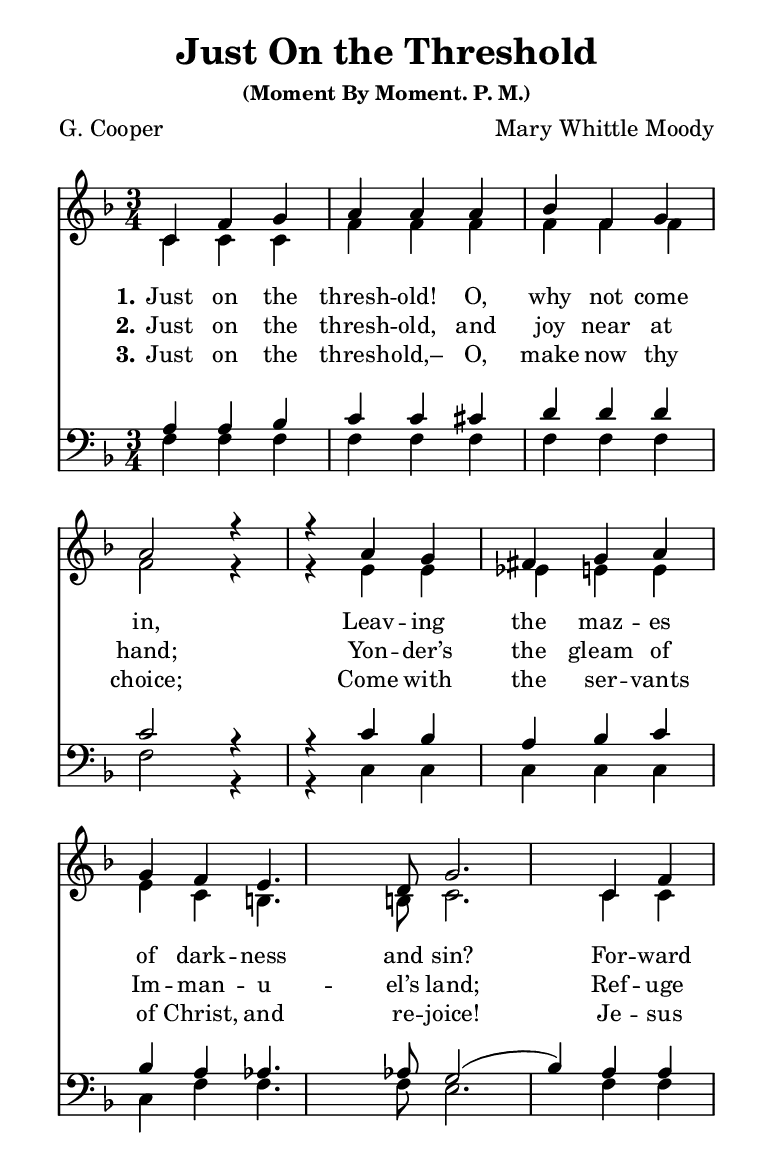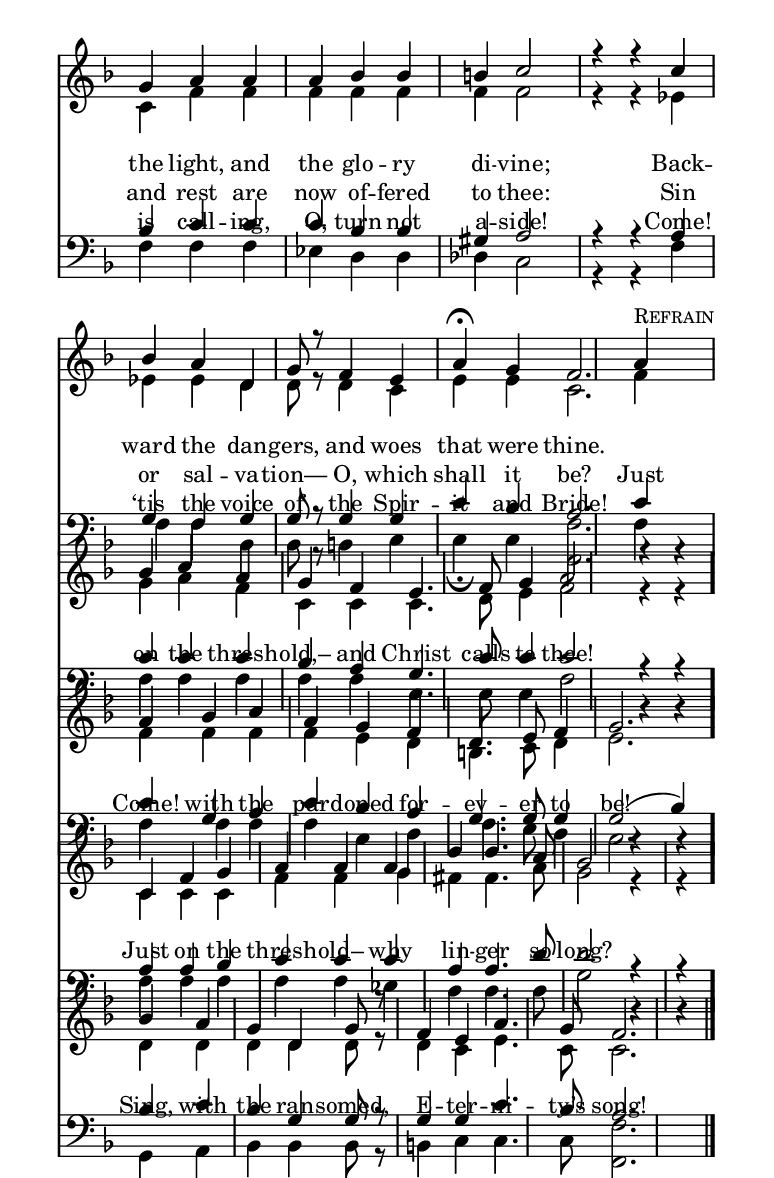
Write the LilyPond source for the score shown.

\include "common/global.ily"
\paper {
  \include "common/paper.ily"
  %ragged-bottom = ##t
  ragged-last-bottom = ##t
  %systems-per-page = 5
  page-count = 2
}

\header{
  title = "Just On the Threshold"
  subsubtitle = "(Moment By Moment. P. M.)"
  %meter = "P.M."
  poet = "G. Cooper"
  composer = "Mary Whittle Moody"
  %copyright = ""
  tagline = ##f
}

% for fermata in MIDI
ta = { \tempo 4=120 }
tb = { \tempo 4=60 }

patternAA = { c4 c4 c4 | c4 c4 c4 | c4 c4 c4 | c2 r4 }
patternBA = { c4 c4 c4 | c4 c4 c4 | c4 c4. c8 | c2. }
patternBB = { c4 c4 c4 | c4 c4 c4 | c4 c4. c8 | c2( c4) }
patternCA = { c4 c4 c4 | c4 c8 r8 c4 | c4 \tb c4 \ta c4 | c2. }
patternDA = { c4 c4 c4 | c4 c4 c4 | c4. c8 c4 | c2 r4 }
patternEA = { c4 c4 c4 | c4 c4 c4 | c4. c8 c4 | c2. }
patternEB = { c4 c4 c4 | c4 c4 c4 | c4. c8 c4 | c2( c4) }
patternFA = { c4 c4 c4 | c4 c4 c4 | c4 c4. c8 | c2 r4 }
patternGA = { c4 c4 c4 | c4 c8 r8 c4 | c4 c4. c8 | c2. }

global = {
  \include "common/overrides.ily"
  \override Staff.TimeSignature #'style = #'()
  \time 3/4
  \override Score.MetronomeMark #'transparent = ##t % hide all fermata changes too
  \ta
  \key f \major
  \autoBeamOff
}

notesSoprano = {
\global
\relative c' {

  \changePitch \patternAA { c f g | a a a | bes f g | a r }
  \changePitch \patternBA { a g fis | g a g | f e d | g }
  \changePitch \patternAA { c, f g | a a a | bes bes b | c r }
  \changePitch \patternCA { c bes a | d, g f | e a \fermata g | f }

  << s^\markup { \small \caps "Refrain" }
  \changePitch \patternDA { a bes c | a g f | e f g | a r } >>
  \changePitch \patternEA { a bes c | a g f | d e f | g }
  \changePitch \patternFA { c, f g | a a a | d d c | bes r }
  \changePitch \patternGA { bes a g | d g f | e a g | f }

  \bar "|."

}
}

notesAlto = {
\global
\relative e' {

  \changePitch \patternAA { c c c | f f f | f f f | f r }
  \changePitch \patternBA { e e ees | e e e | c b! b | c }
  \changePitch \patternAA { c c c | f f f | f f f | f r }
  \changePitch \patternCA { ees ees ees | d d d | c e e | c }

  \changePitch \patternDA { f g a | f c c | c d e | f r }
  \changePitch \patternEA { f f f | f e d | b! c d | e }
  \changePitch \patternFA { c c c | f f g | fis fis a | g r }
  \changePitch \patternGA { d d d | d d d | c e c | c }

}
}

notesTenor = {
\global
\relative a {

  \changePitch \patternAA { a a bes | c c cis | d d d | c r }
  \changePitch \patternBB { c bes a | bes c bes | a aes aes | g( bes) }
  \changePitch \patternAA { a a bes | c c c | bes bes gis | a r }
  \changePitch \patternCA { a g f | g g g | g c bes | a }

  \changePitch \patternDA { c c c | c bes a | g c c | c r }
  \changePitch \patternEB { c g a | c bes a | g g g | g( bes) }
  \changePitch \patternFA { a a bes | c c c | a a d | d r }
  \changePitch \patternGA { bes c bes | g g g | g c bes | a }

}
}

notesBass = {
\global
\relative f {

  \changePitch \patternAA { f f f | f f f | f f f | f r }
  \changePitch \patternBA { c c c | c c c | f f f | e }
  \changePitch \patternAA { f f f | f f ees | d d des | c r }
  \changePitch \patternCA { f f f | bes, bes b! | c c \fermata c | <f f,> }

  \changePitch \patternDA { f f f | f f f | c c c | f r }
  \changePitch \patternEA { f f f | f c d | f e d | c }
  \changePitch \patternFA { f f f | f f ees | d d d | g r }
  \changePitch \patternGA { g, a bes | bes bes b! | c c c | <f f,> }

}
}

% This hymn does not have \bar "." at the end of each line as typeset in the
% original

Refrain = \lyricmode {

Just on the thresh -- old,– and Christ calls to thee! \bar "."
Come! with the par -- doned for -- ev -- er to be! \bar "."
Just on the thresh -- old– why lin -- ger so long? \bar "."
Sing, with the ran -- somed, E -- ter -- ni -- ty’s song! \bar "."

}

wordsA = \lyricmode {
\set stanza = "1."

Just on the thresh -- old! O, why not come in,
Leav -- ing the maz -- es of dark -- ness and sin?
For -- ward the light, and the glo -- ry di -- vine;
Back -- ward the dan -- gers, and woes that were thine.

}

wordsB = \lyricmode {
\set stanza = "2."

Just on the thresh -- old, and joy near at hand;
Yon -- der’s the gleam of Im -- man -- u -- el’s land;
Ref -- uge and rest are now of -- fered to thee:
Sin or sal -- va -- tion— O, which shall it be?

\Refrain

}

wordsC = \lyricmode {
\set stanza = "3."

Just on the thresh -- old,– O, make now thy choice;
Come with the ser -- vants of Christ, and re -- joice!
Je -- sus is call -- ing, O, turn not a -- side!
Come! ‘tis the voice of the Spir -- it and Bride!

}

\score {
  \context ChoirStaff <<
    \context Staff = upper <<
      \set ChoirStaff.systemStartDelimiter = #'SystemStartBar
      \context Voice  = sopranos { \voiceOne << \notesSoprano >> }
      \context Voice  = altos { \voiceTwo << \notesAlto >> }
      \context Lyrics = one   \lyricsto sopranos \wordsA
      \context Lyrics = two   \lyricsto sopranos \wordsB
      \context Lyrics = three \lyricsto sopranos \wordsC
    >>
    \context Staff = men <<
      \clef bass
      \context Voice  = tenors { \voiceOne << \notesTenor >> }
      \context Voice  = basses { \voiceTwo << \notesBass >> }
    >>
  >>
  \layout {
    \include "common/layout.ily"
  }
  \midi{
    \include "common/midi.ily"
  }
}

%\markup { \fill-line { \column {
%  \line{ \bold 5 \column { \wordsE } } \vspace #0.4
%  \line{ \bold 6 \column { \wordsF } } \vspace #0.4
%  \line{ \bold 7 \column { \wordsG } } \vspace #0.4
%  \line{ \bold 8 \column { \wordsH } } \vspace #0.4
%} } }

\version "2.14.1"  % necessary for upgrading to future LilyPond versions.

% vi:set et ts=2 sw=2 ai nocindent syntax=lilypond
